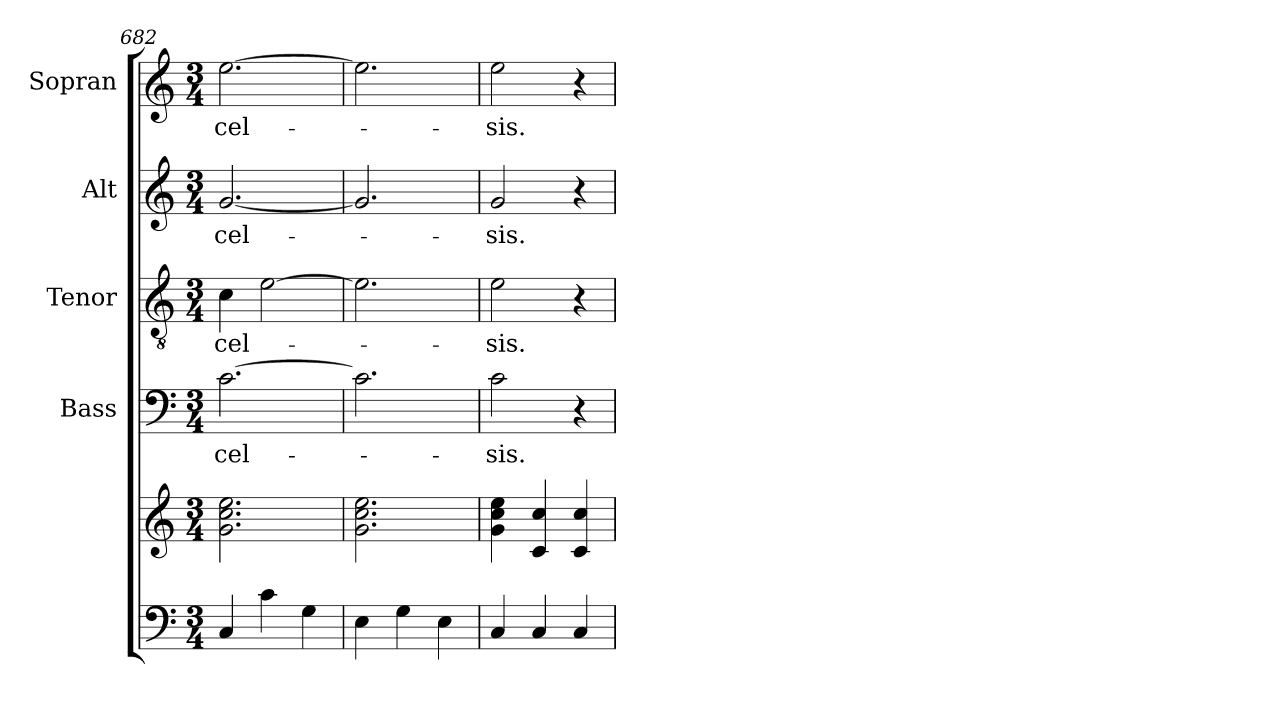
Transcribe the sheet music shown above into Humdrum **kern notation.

**kern	**kern	**kern	**text	**kern	**text	**kern	**text	**kern	**text
*part5	*part5	*part4	*part4	*part3	*part3	*part2	*part2	*part1	*part1
*staff6	*staff5	*staff4	*staff4	*staff3	*staff3	*staff2	*staff2	*staff1	*staff1
*	*	*I"Bass	*	*I"Tenor	*	*I"Alt	*	*I"Sopran	*
*	*	*I'B.	*	*I'T.	*	*I'A.	*	*I'S.	*
*clefF4	*clefG2	*clefF4	*	*clefGv2	*	*clefG2	*	*clefG2	*
*k[]	*k[]	*k[]	*	*k[]	*	*k[]	*	*k[]	*
*C:	*C:	*C:	*	*C:	*	*C:	*	*C:	*
*M3/4	*M3/4	*M3/4	*	*M3/4	*	*M3/4	*	*M3/4	*
=682	=682	=682	=682	=682	=682	=682	=682	=682	=682
!	!	!	!LO:LY:b	!	!LO:LY:b	!	!LO:LY:b	!	!LO:LY:b
4C/	2.g\ 2.cc\ 2.ee\	[2.c\	-cel-	4c\	-cel-	[2.g/	-cel-	[2.ee\	-cel-
4c\	.	.	.	[2e\	.	.	.	.	.
4G\	.	.	.	.	.	.	.	.	.
=683	=683	=683	=683	=683	=683	=683	=683	=683	=683
4E\	2.g\ 2.cc\ 2.ee\	2.c\]	.	2.e\]	.	2.g/]	.	2.ee\]	.
4G\	.	.	.	.	.	.	.	.	.
4E\	.	.	.	.	.	.	.	.	.
=684	=684	=684	=684	=684	=684	=684	=684	=684	=684
!	!	!	!LO:LY:b	!	!LO:LY:b	!	!LO:LY:b	!	!LO:LY:b
4C/	4g\ 4cc\ 4ee\	2c\	-sis.	2e\	-sis.	2g/	-sis.	2ee\	-sis.
4C/	4c/ 4cc/	.	.	.	.	.	.	.	.
4C/	4c/ 4cc/	4r	.	4r	.	4r	.	4r	.
=	=	=	=	=	=	=	=	=	=
*-	*-	*-	*-	*-	*-	*-	*-	*-	*-
